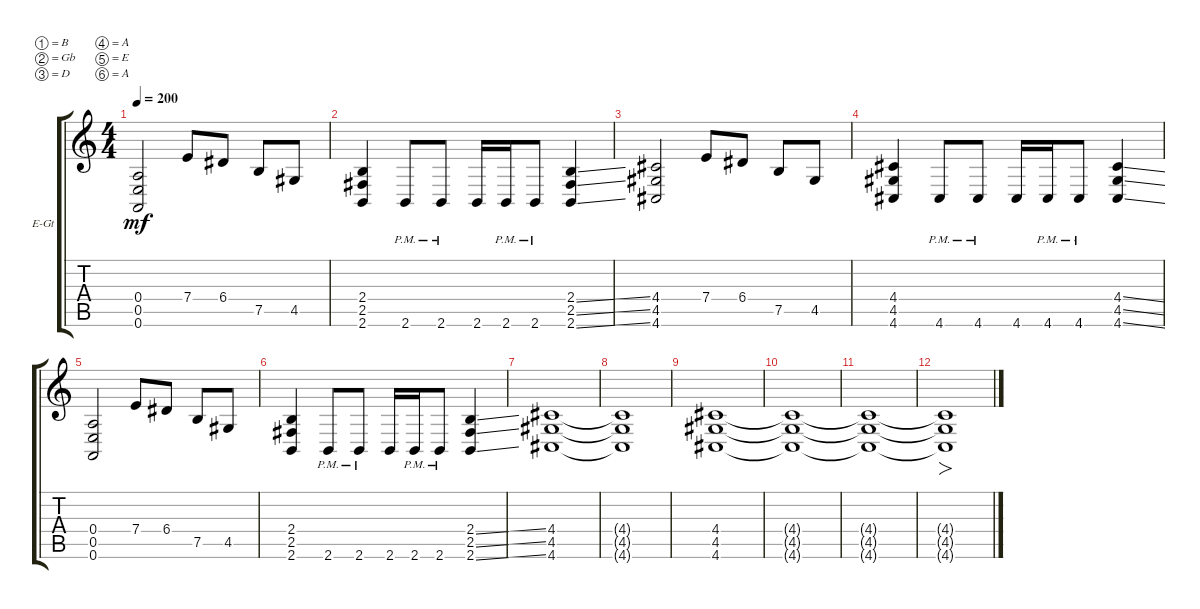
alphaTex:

\bracketExtendMode groupsimilarinstruments
\firstSystemTrackNameOrientation horizontal
\otherSystemsTrackNameOrientation horizontal
\track ("Nevan Motherfucker" "E-Gt") {instrument distortionguitar}
\staff {score tabs}
\tuning (B3 Gb3 D3 A2 E2 A1)
\ts (4 4)
\tempo 200
\clef g2
\ks c
(0.4 0.5 0.6).2{dy mf} 7.4.8 6.4.8 7.5.8 4.5.8 |
(2.4 2.5 2.6).4 2.6{pm}.8 2.6{pm}.8 2.6.16 2.6{pm}.16 2.6{pm}.8 (2.4{ss} 2.5{ss} 2.6{ss}).4 |
(4.4 4.5 4.6).2 7.4.8 6.4.8 7.5.8 4.5.8 |
(4.4 4.5 4.6).4 4.6{pm}.8 4.6{pm}.8 4.6.16 4.6{pm}.16 4.6{pm}.8 (4.4{ss} 4.5{ss} 4.6{ss}).4 |
(0.4 0.5 0.6).2 7.4.8 6.4.8 7.5.8 4.5.8 |
(2.4 2.5 2.6).4 2.6{pm}.8 2.6{pm}.8 2.6.16 2.6{pm}.16 2.6{pm}.8 (2.4{ss} 2.5{ss} 2.6{ss}).4 |
(4.4 4.5 4.6).1 |
(4.6{t} 4.5{t} 4.4{t}).1 |
(4.4 4.5 4.6).1 |
(4.6{t} 4.5{t} 4.4{t}).1 |
(4.6{t} 4.5{t} 4.4{t}).1 |
(4.6{t} 4.5{t} 4.4{t}).1{fo}
